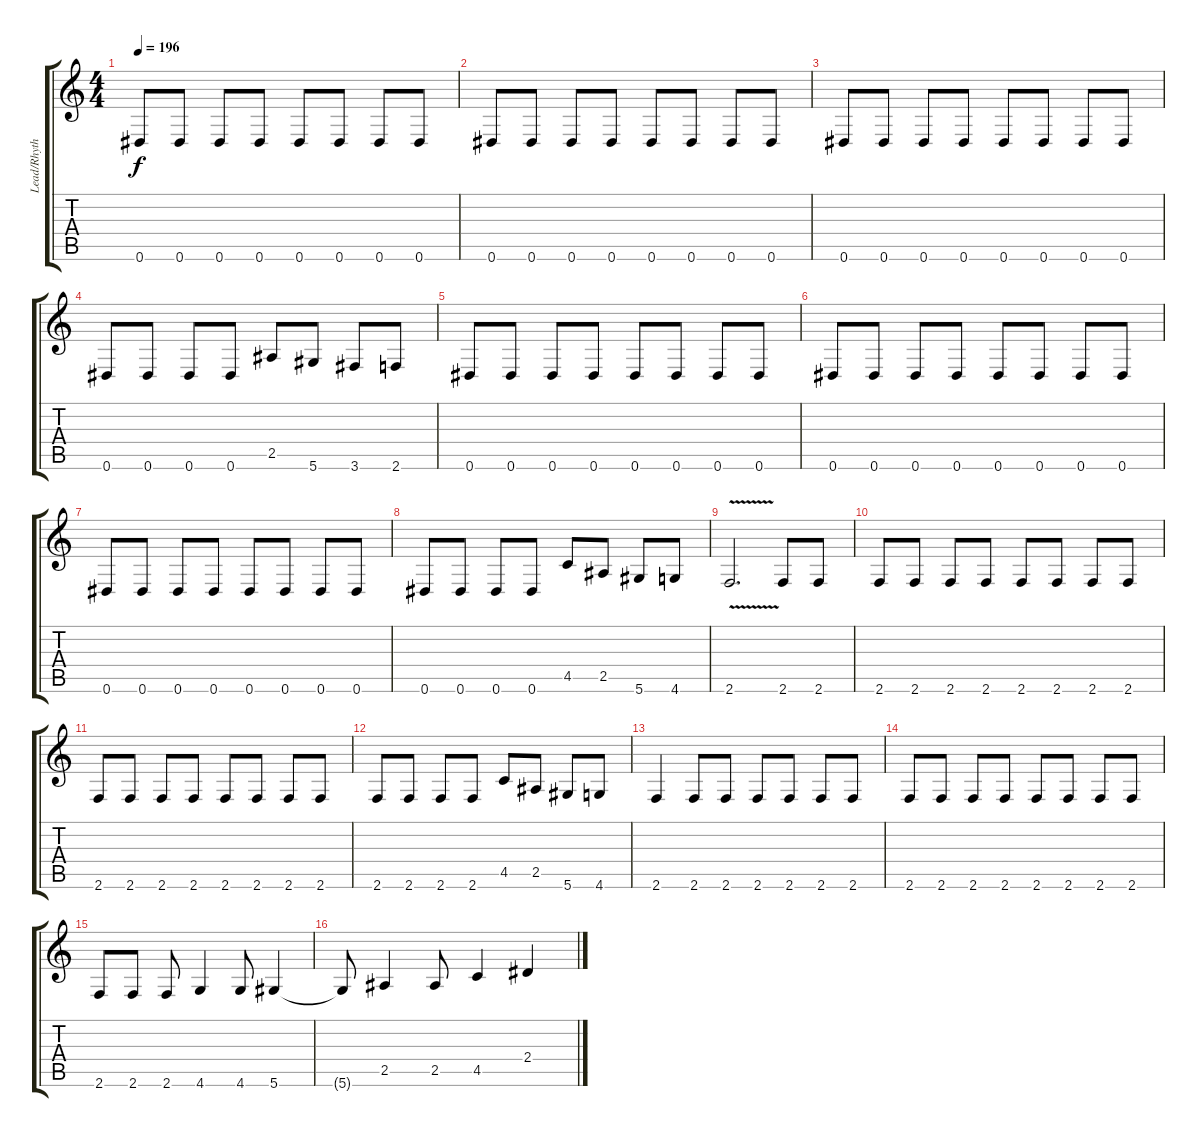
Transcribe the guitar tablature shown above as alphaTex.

\track ("Lead/Rhythm Guitar" "Lead/Rhyth") {instrument distortionguitar}
\staff {score tabs}
\tuning (Eb4 Bb3 Gb3 Db3 Ab2 Eb2) {hide}
\ts (4 4)
\tempo 196
\clef g2
\ks c
0.6.8{dy f} 0.6.8 0.6.8 0.6.8 0.6.8 0.6.8 0.6.8 0.6.8 |
0.6.8 0.6.8 0.6.8 0.6.8 0.6.8 0.6.8 0.6.8 0.6.8 |
0.6.8 0.6.8 0.6.8 0.6.8 0.6.8 0.6.8 0.6.8 0.6.8 |
0.6.8 0.6.8 0.6.8 0.6.8 2.5.8 5.6.8 3.6.8 2.6.8 |
0.6.8 0.6.8 0.6.8 0.6.8 0.6.8 0.6.8 0.6.8 0.6.8 |
0.6.8 0.6.8 0.6.8 0.6.8 0.6.8 0.6.8 0.6.8 0.6.8 |
0.6.8 0.6.8 0.6.8 0.6.8 0.6.8 0.6.8 0.6.8 0.6.8 |
0.6.8 0.6.8 0.6.8 0.6.8 4.5.8 2.5.8 5.6.8 4.6.8 |
2.6{v}.2{d} 2.6.8 2.6.8 |
2.6.8 2.6.8 2.6.8 2.6.8 2.6.8 2.6.8 2.6.8 2.6.8 |
2.6.8 2.6.8 2.6.8 2.6.8 2.6.8 2.6.8 2.6.8 2.6.8 |
2.6.8 2.6.8 2.6.8 2.6.8 4.5.8 2.5.8 5.6.8 4.6.8 |
2.6.4 2.6.8 2.6.8 2.6.8 2.6.8 2.6.8 2.6.8 |
2.6.8 2.6.8 2.6.8 2.6.8 2.6.8 2.6.8 2.6.8 2.6.8 |
2.6.8 2.6.8 2.6.8 4.6.4 4.6.8 5.6.4 |
5.6{t}.8 2.5.4 2.5.8 4.5.4 2.4.4
